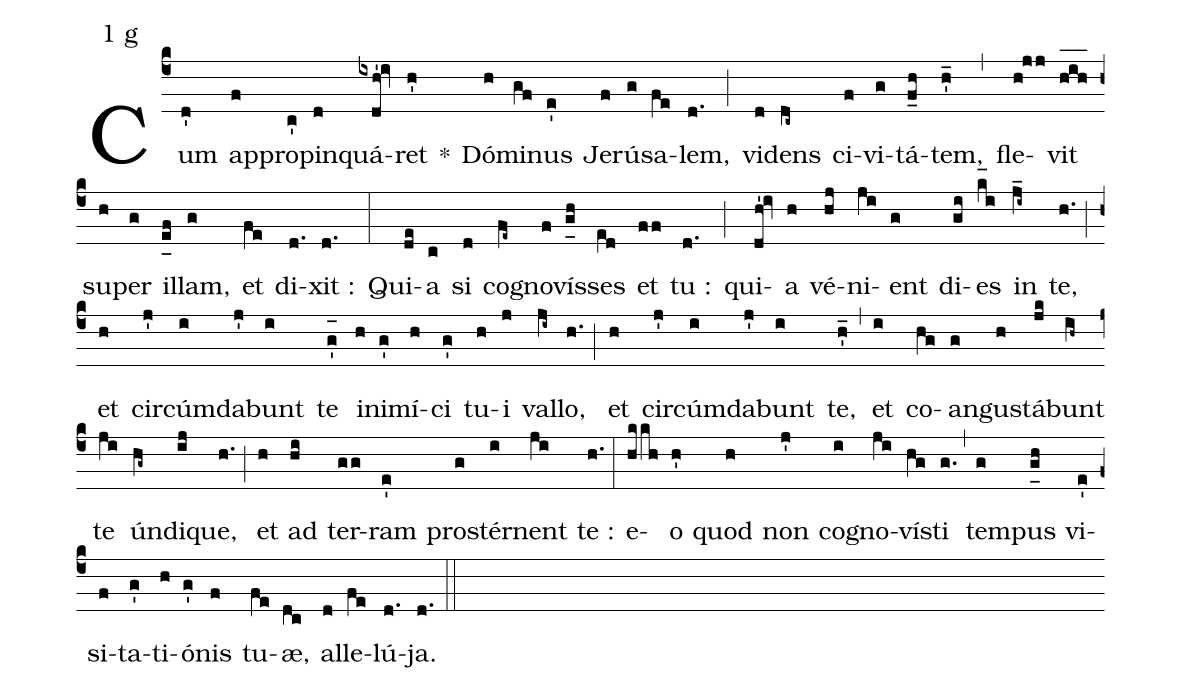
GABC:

mode:1 g;
%%
(c4) Cum(d') ap(f)pro(c')pin(d)quá(ixdh'!iv)ret(h') *() Dó(h)mi(gf)nus(e') Je(f)rú(g)sa(fe)lem,(d.) (;) vi(d)dens(dc~) ci(f)vi(g)tá(f_h)tem,(h'_) (,) fle(h!jj)vit(h_[oh:h]i_[oh:h]h_[oh:h]) su(h)per(g) il(e_[uh:l]f)lam,(g) et(fe) di(d.)xit :(d.) (:) Qui(de)a(c) si(d) co(fe~)gno(f)vís(g_[uh:l]h)ses(e[ll:1]d) et(ff) tu :(d.) (;) qui(dh'!iv)a(h) vé(hj)ni(ji)ent(g) di(gi)es(k_[hl:1]i) in(j_i~) te,(h.) (;) et(h) cir(j')cúm(i)da(j')bunt(i) te(g'_[oh:h]) in(h)i(g')mí(h)ci(g') tu(h)i(j) val(ji~)lo,(h.) (;) et(h) cir(j')cúm(i)da(j')bunt(i) te,(h'_) (,) et(i) co(hg)an(g)gu(h)stá(jk)bunt(ih~) te(ji) ún(hg~)di(ij)que,(h.) (;) et(h) ad(hi) ter(gg)ram(e') pro(g)stér(i)nent(ji) te :(h.) (:) e(hkkh)o(h') quod(h) non(j') co(i)gno(ji)ví(hg)sti(g.) (,) tem(g)pus(g_[uh:l]h) vi(e')si(f)ta(g')ti(h)ó(g')nis(f) tu(fe)æ,(dc) al(d)le(fe)lú(d.)ja.(d.) (::)
